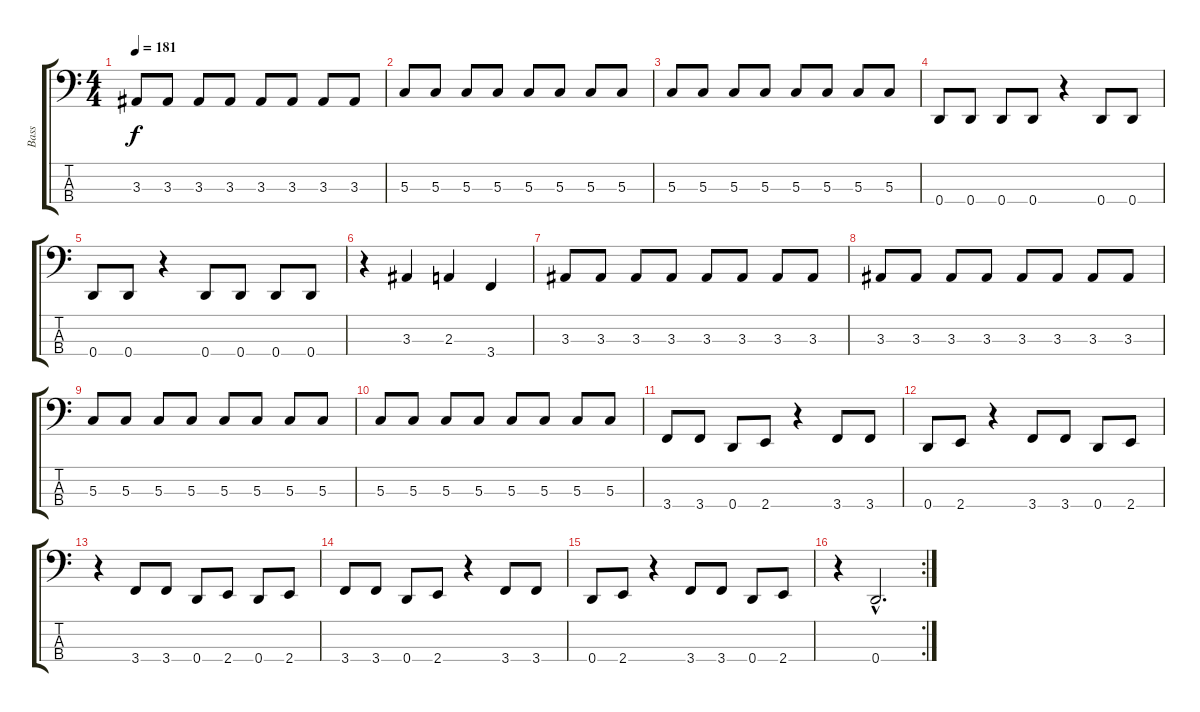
\track ("Bass" "Bass") {instrument electricbassfinger}
\staff {score tabs}
\tuning (F2 C2 G1 D1) {hide}
\ts (4 4)
\tempo 181
\clef f4
\ks c
3.3.8{dy f} 3.3.8 3.3.8 3.3.8 3.3.8 3.3.8 3.3.8 3.3.8 |
5.3.8 5.3.8 5.3.8 5.3.8 5.3.8 5.3.8 5.3.8 5.3.8 |
5.3.8 5.3.8 5.3.8 5.3.8 5.3.8 5.3.8 5.3.8 5.3.8 |
0.4.8 0.4.8 0.4.8 0.4.8 r.4 0.4.8 0.4.8 |
0.4.8 0.4.8 r.4 0.4.8 0.4.8 0.4.8 0.4.8 |
r.4 3.3.4 2.3.4 3.4.4 |
3.3.8 3.3.8 3.3.8 3.3.8 3.3.8 3.3.8 3.3.8 3.3.8 |
3.3.8 3.3.8 3.3.8 3.3.8 3.3.8 3.3.8 3.3.8 3.3.8 |
5.3.8 5.3.8 5.3.8 5.3.8 5.3.8 5.3.8 5.3.8 5.3.8 |
5.3.8 5.3.8 5.3.8 5.3.8 5.3.8 5.3.8 5.3.8 5.3.8 |
3.4.8 3.4.8 0.4.8 2.4.8 r.4 3.4.8 3.4.8 |
0.4.8 2.4.8 r.4 3.4.8 3.4.8 0.4.8 2.4.8 |
r.4 3.4.8 3.4.8 0.4.8 2.4.8 0.4.8 2.4.8 |
3.4.8 3.4.8 0.4.8 2.4.8 r.4 3.4.8 3.4.8 |
0.4.8 2.4.8 r.4 3.4.8 3.4.8 0.4.8 2.4.8 |
\rc 2
r.4 0.4{hac}.2{d}
